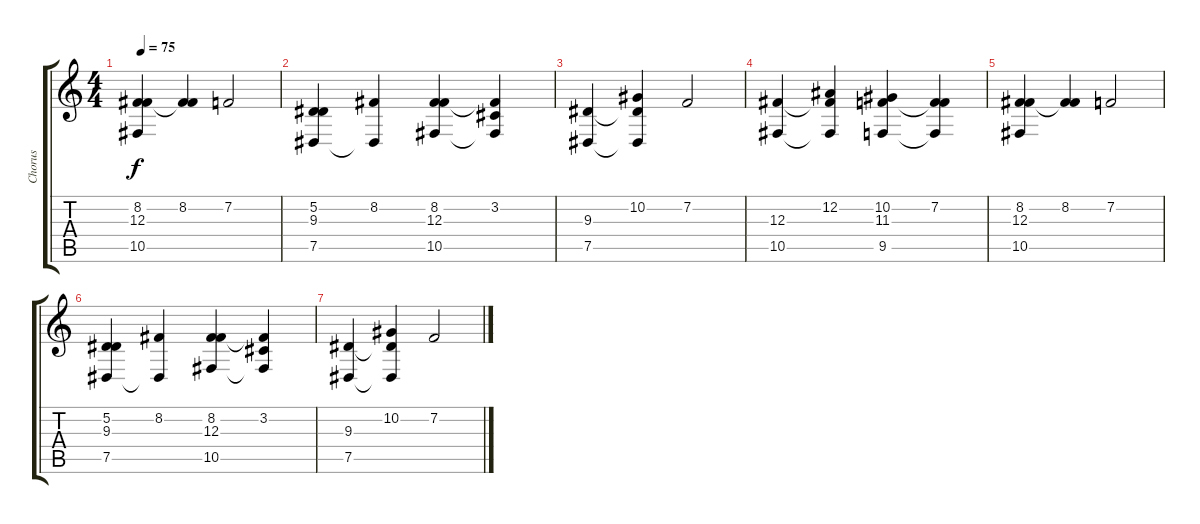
\track ("Chorus" "Chorus") {instrument choiraahs}
\staff {score tabs}
\tuning (Eb4 Bb3 Gb3 Db3 Ab2 Eb2) {hide}
\ts (4 4)
\tempo 75
\clef g2
\ks c
(8.2 12.3 10.5).4{dy f} (8.2 12.3{t}).4 7.2.2 |
(5.2 9.3 7.5).4 (8.2 7.5{t}).4 (8.2 12.3 10.5).4 (3.2 12.3{t} 10.5{t}).4 |
(9.3 7.5).4 (10.2 9.3{t} 7.5{t}).4 7.2.2 |
(12.3 10.5).4 (12.2 12.3{t} 10.5{t}).4 (10.2 11.3 9.5).4 (7.2 11.3{t} 9.5{t}).4 |
(8.2 12.3 10.5).4 (8.2 12.3{t}).4 7.2.2 |
(5.2 9.3 7.5).4 (8.2 7.5{t}).4 (8.2 12.3 10.5).4 (3.2 12.3{t} 10.5{t}).4 |
(9.3 7.5).4 (10.2 9.3{t} 7.5{t}).4 7.2.2
